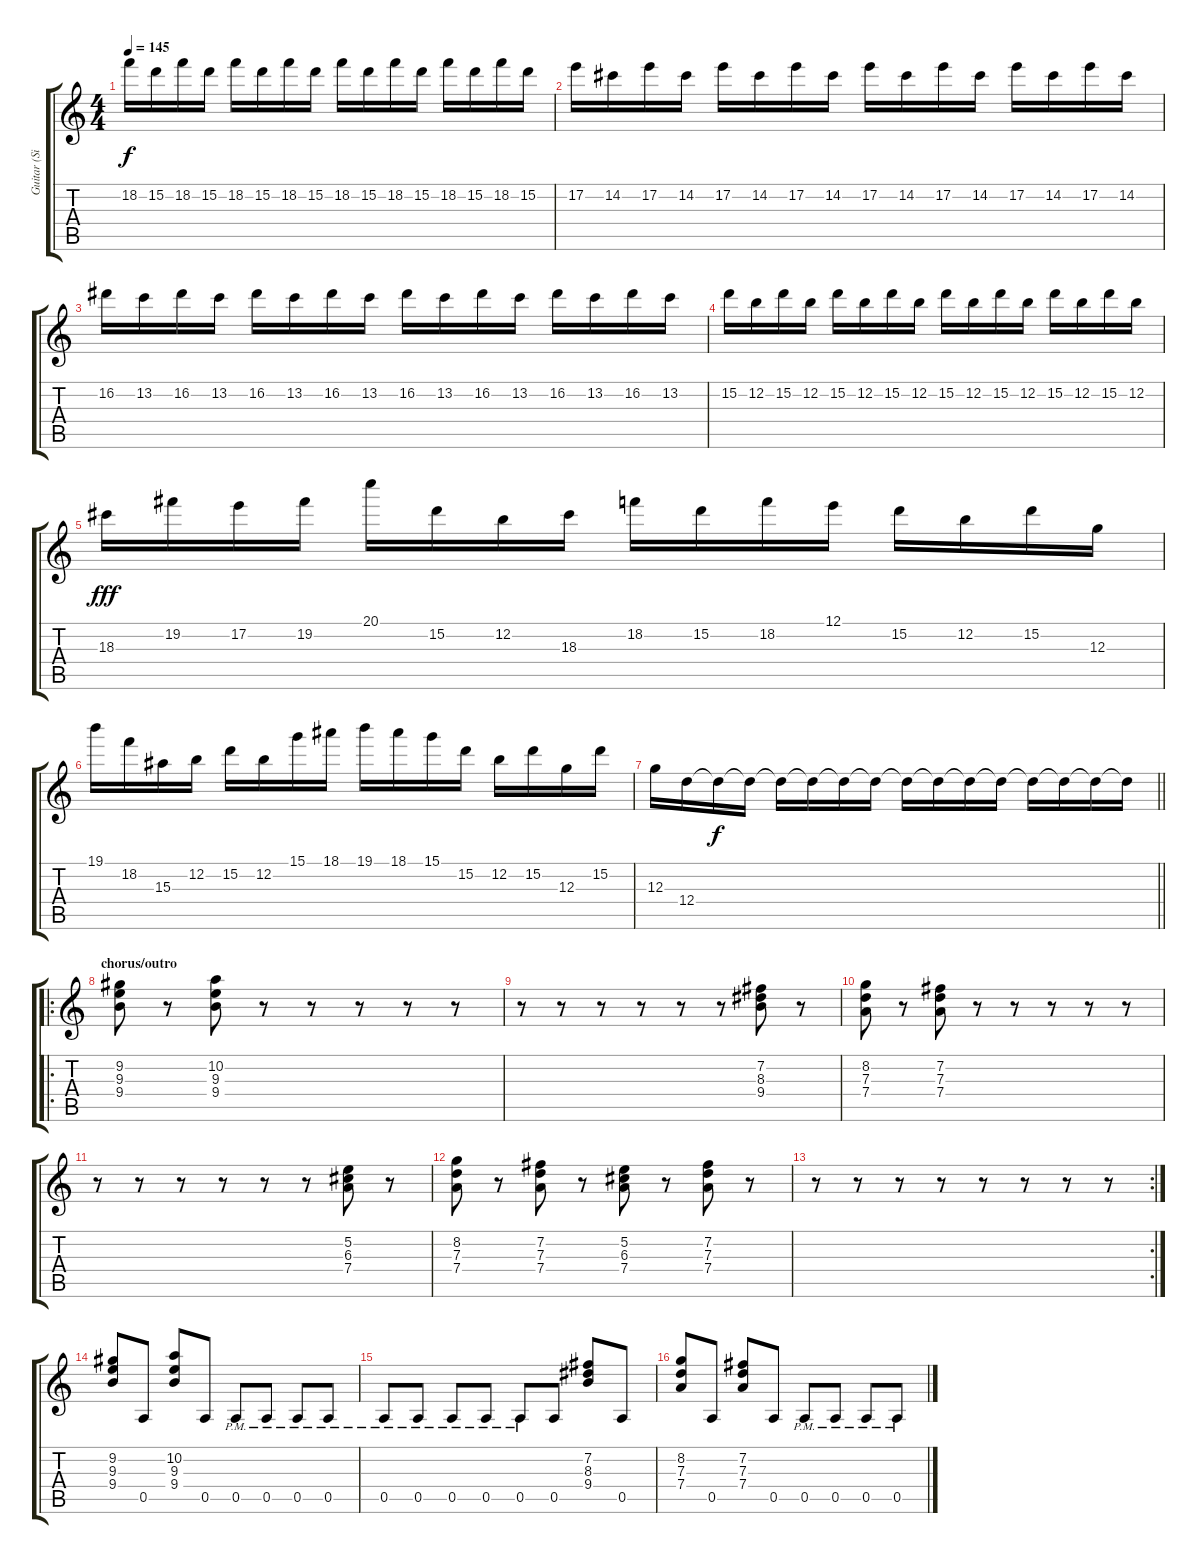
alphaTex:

\track ("Guitar (Sim)" "Guitar (Si") {instrument overdrivenguitar}
\staff {score tabs}
\tuning (E4 B3 G3 D3 A2 E2) {hide}
\ts (4 4)
\tempo 145
\clef g2
\ks c
18.2.16{dy f} 15.2.16 18.2.16 15.2.16 18.2.16 15.2.16 18.2.16 15.2.16 18.2.16 15.2.16 18.2.16 15.2.16 18.2.16 15.2.16 18.2.16 15.2.16 |
17.2.16 14.2.16 17.2.16 14.2.16 17.2.16 14.2.16 17.2.16 14.2.16 17.2.16 14.2.16 17.2.16 14.2.16 17.2.16 14.2.16 17.2.16 14.2.16 |
16.2.16 13.2.16 16.2.16 13.2.16 16.2.16 13.2.16 16.2.16 13.2.16 16.2.16 13.2.16 16.2.16 13.2.16 16.2.16 13.2.16 16.2.16 13.2.16 |
15.2.16 12.2.16 15.2.16 12.2.16 15.2.16 12.2.16 15.2.16 12.2.16 15.2.16 12.2.16 15.2.16 12.2.16 15.2.16 12.2.16 15.2.16 12.2.16 |
18.3.16{dy fff} 19.2.16 17.2.16 19.2.16 20.1.16 15.2.16 12.2.16 18.3.16 18.2.16 15.2.16 18.2.16 12.1.16 15.2.16 12.2.16 15.2.16 12.3.16 |
19.1.16 18.2.16 15.3.16 12.2.16 15.2.16 12.2.16 15.1.16 18.1.16 19.1.16 18.1.16 15.1.16 15.2.16 12.2.16 15.2.16 12.3.16 15.2.16 |
\barLineRight lightlight
12.3.16 12.4.16 12.4{t}.16{dy f} 12.4{t}.16 12.4{t}.16 12.4{t}.16 12.4{t}.16 12.4{t}.16 12.4{t}.16 12.4{t}.16 12.4{t}.16 12.4{t}.16 12.4{t}.16 12.4{t}.16 12.4{t}.16 12.4{t}.16 |
\ro
\section ("" "chorus/outro")
(9.2 9.3 9.4).8{volume 8} r.8 (10.2 9.3 9.4).8 r.8 r.8 r.8 r.8 r.8 |
r.8 r.8 r.8 r.8 r.8 r.8 (7.2 8.3 9.4).8 r.8 |
(8.2 7.3 7.4).8 r.8 (7.2 7.3 7.4).8 r.8 r.8 r.8 r.8 r.8 |
r.8 r.8 r.8 r.8 r.8 r.8 (5.2 6.3 7.4).8 r.8 |
(8.2 7.3 7.4).8 r.8 (7.2 7.3 7.4).8 r.8 (5.2 6.3 7.4).8 r.8 (7.2 7.3 7.4).8 r.8 |
\rc 2
r.8 r.8 r.8 r.8 r.8 r.8 r.8 r.8 |
(9.2 9.3 9.4).8 0.5.8 (10.2 9.3 9.4).8 0.5.8 0.5{pm}.8 0.5{pm}.8 0.5{pm}.8 0.5{pm}.8 |
0.5{pm}.8 0.5{pm}.8 0.5{pm}.8 0.5{pm}.8 0.5{pm}.8 0.5.8 (7.2 8.3 9.4).8 0.5.8 |
(8.2 7.3 7.4).8 0.5.8 (7.2 7.3 7.4).8 0.5.8 0.5{pm}.8 0.5{pm}.8 0.5{pm}.8 0.5{pm}.8
